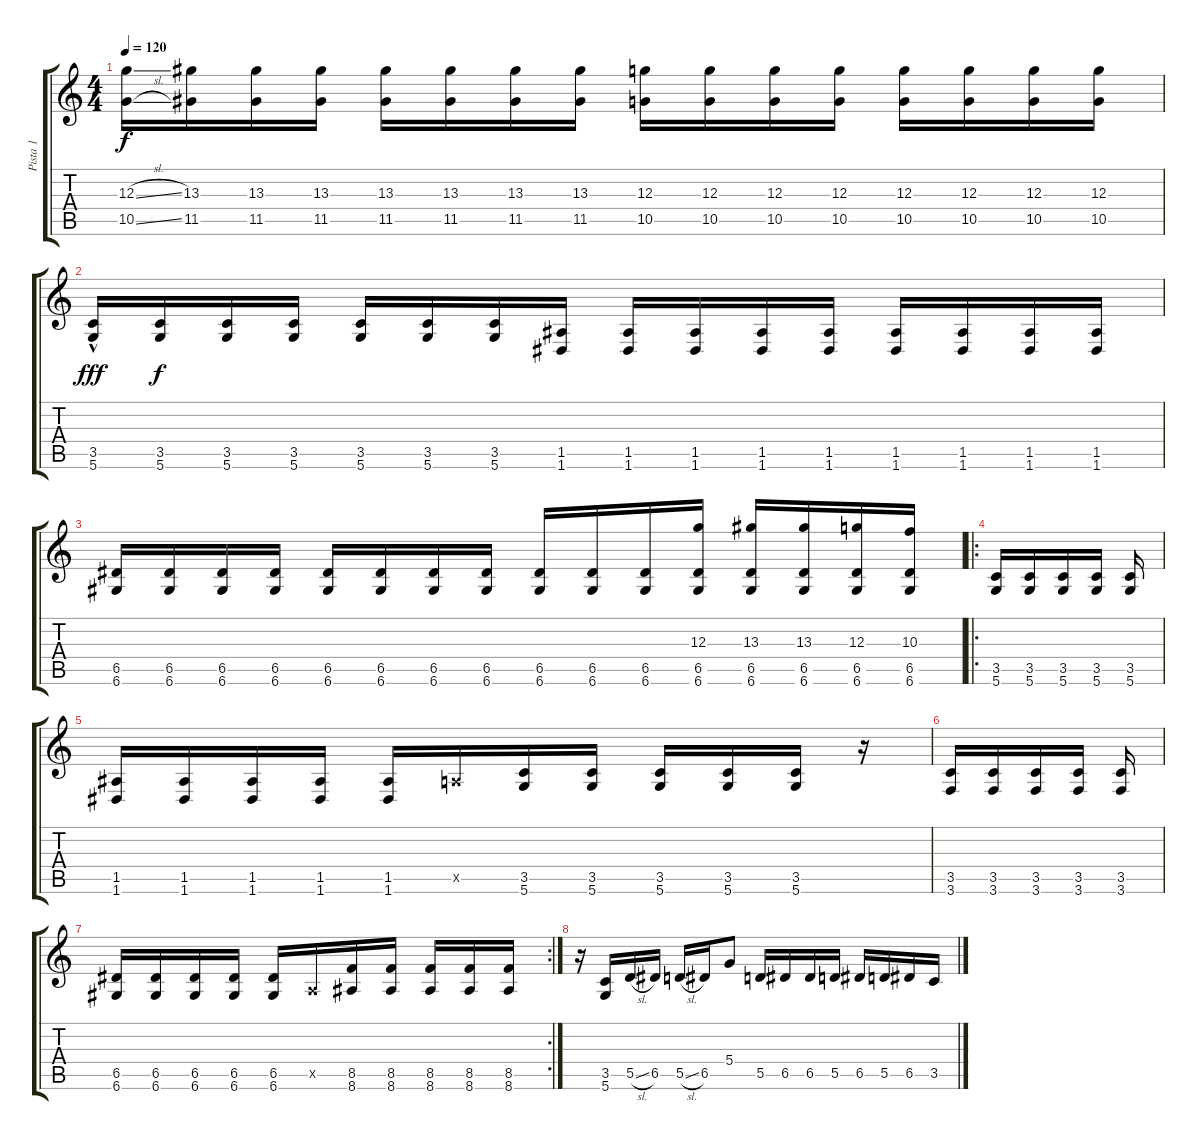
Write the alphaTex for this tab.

\track ("Pista 1" "Pista 1") {instrument overdrivenguitar}
\staff {score tabs}
\tuning (E4 B3 G3 D3 A2 D2) {hide}
\ts (4 4)
\tempo 120
\clef g2
\ks c
(12.3{sl} 10.5{sl}).16{dy f} (13.3 11.5).16 (13.3 11.5).16 (13.3 11.5).16 (13.3 11.5).16 (13.3 11.5).16 (13.3 11.5).16 (13.3 11.5).16 (12.3 10.5).16 (12.3 10.5).16 (12.3 10.5).16 (12.3 10.5).16 (12.3 10.5).16 (12.3 10.5).16 (12.3 10.5).16 (12.3 10.5).16 |
(3.5{hac} 5.6{hac}).16{dy fff} (3.5 5.6).16{dy f} (3.5 5.6).16 (3.5 5.6).16 (3.5 5.6).16 (3.5 5.6).16 (3.5 5.6).16 (1.5 1.6).16 (1.5 1.6).16 (1.5 1.6).16 (1.5 1.6).16 (1.5 1.6).16 (1.5 1.6).16 (1.5 1.6).16 (1.5 1.6).16 (1.5 1.6).16 |
(6.5 6.6).16 (6.5 6.6).16 (6.5 6.6).16 (6.5 6.6).16 (6.5 6.6).16 (6.5 6.6).16 (6.5 6.6).16 (6.5 6.6).16 (6.5 6.6).16 (6.5 6.6).16 (6.5 6.6).16 (12.3 6.5 6.6).16 (13.3 6.5 6.6).16 (13.3 6.5 6.6).16 (12.3 6.5 6.6).16 (10.3 6.5 6.6).16 |
\ro
(3.5 5.6).16 (3.5 5.6).16 (3.5 5.6).16 (3.5 5.6).16 (3.5 5.6).16 |
(1.5 1.6).16 (1.5 1.6).16 (1.5 1.6).16 (1.5 1.6).16 (1.5 1.6).16 0.5{x}.16 (3.5 5.6).16 (3.5 5.6).16 (3.5 5.6).16 (3.5 5.6).16 (3.5 5.6).16 r.16 |
(3.5 3.6).16 (3.5 3.6).16 (3.5 3.6).16 (3.5 3.6).16 (3.5 3.6).16 |
\rc 2
(6.5 6.6).16 (6.5 6.6).16 (6.5 6.6).16 (6.5 6.6).16 (6.5 6.6).16 0.5{x}.16 (8.5 8.6).16 (8.5 8.6).16 (8.5 8.6).16 (8.5 8.6).16 (8.5 8.6).16 |
r.16 (3.5 5.6).16 5.5{sl}.16 6.5.16 5.5{sl}.16 6.5.16 5.4.8 5.5.16 6.5.16 6.5.16 5.5.16 6.5.16 5.5.16 6.5.16 3.5.16
